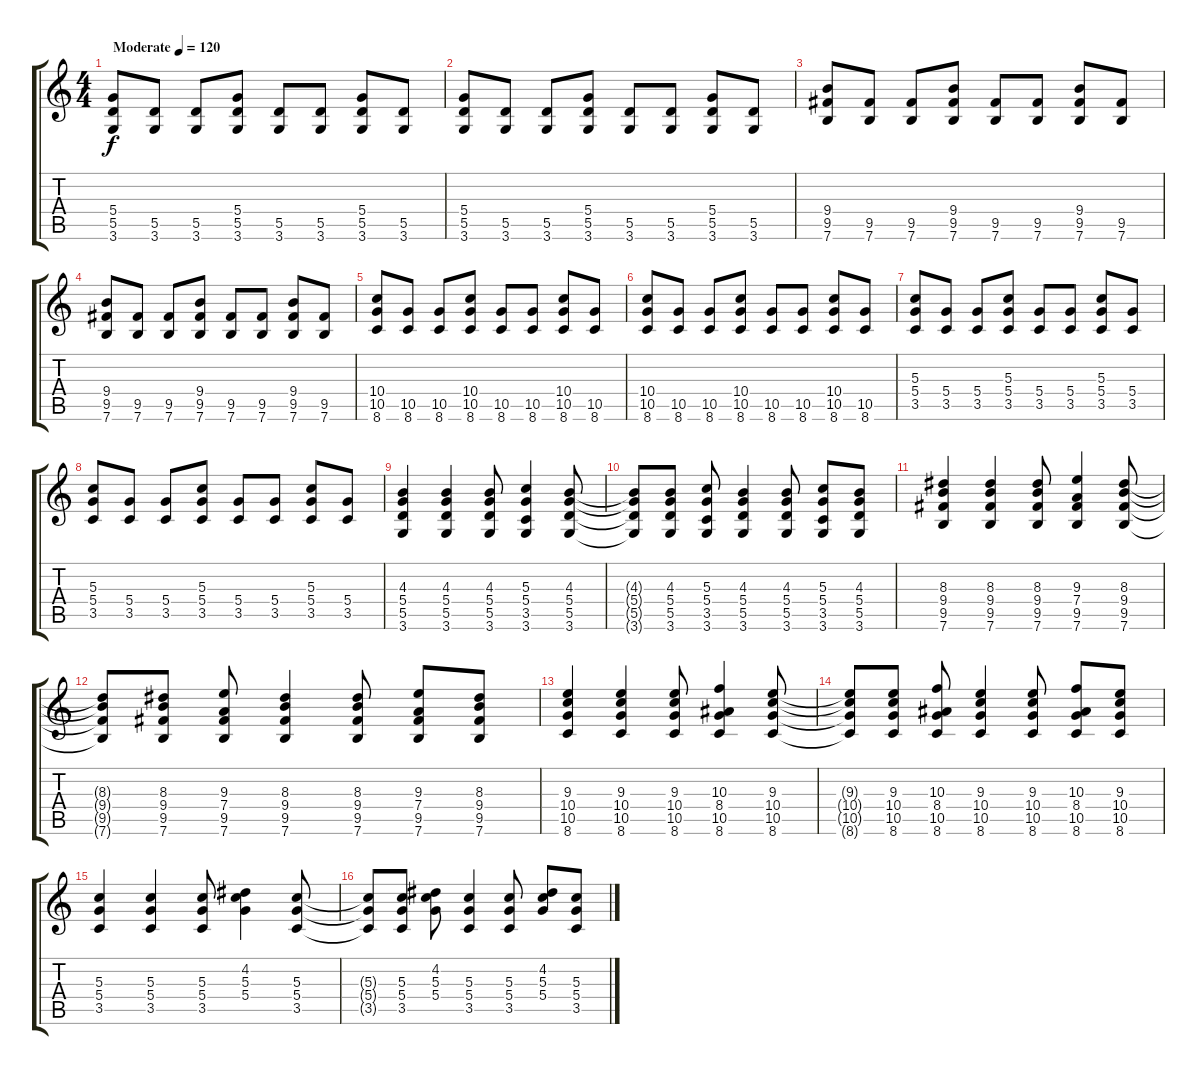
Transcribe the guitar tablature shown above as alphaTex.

\track "" {instrument overdrivenguitar}
\staff {score tabs}
\tuning (E4 B3 G3 D3 A2 E2) {hide}
\ts (4 4)
\tempo (120 "Moderate")
\clef g2
\ks c
(5.4 5.5 3.6).8{dy f instrument overdrivenguitar} (5.5 3.6).8 (5.5 3.6).8 (5.4 5.5 3.6).8 (5.5 3.6).8 (5.5 3.6).8 (5.4 5.5 3.6).8 (5.5 3.6).8 |
(5.4 5.5 3.6).8 (5.5 3.6).8 (5.5 3.6).8 (5.4 5.5 3.6).8 (5.5 3.6).8 (5.5 3.6).8 (5.4 5.5 3.6).8 (5.5 3.6).8 |
(9.4 9.5 7.6).8 (9.5 7.6).8 (9.5 7.6).8 (9.4 9.5 7.6).8 (9.5 7.6).8 (9.5 7.6).8 (9.4 9.5 7.6).8 (9.5 7.6).8 |
(9.4 9.5 7.6).8 (9.5 7.6).8 (9.5 7.6).8 (9.4 9.5 7.6).8 (9.5 7.6).8 (9.5 7.6).8 (9.4 9.5 7.6).8 (9.5 7.6).8 |
(10.4 10.5 8.6).8 (10.5 8.6).8 (10.5 8.6).8 (10.4 10.5 8.6).8 (10.5 8.6).8 (10.5 8.6).8 (10.4 10.5 8.6).8 (10.5 8.6).8 |
(10.4 10.5 8.6).8 (10.5 8.6).8 (10.5 8.6).8 (10.4 10.5 8.6).8 (10.5 8.6).8 (10.5 8.6).8 (10.4 10.5 8.6).8 (10.5 8.6).8 |
(5.3 5.4 3.5).8 (5.4 3.5).8 (5.4 3.5).8 (5.3 5.4 3.5).8 (5.4 3.5).8 (5.4 3.5).8 (5.3 5.4 3.5).8 (5.4 3.5).8 |
(5.3 5.4 3.5).8 (5.4 3.5).8 (5.4 3.5).8 (5.3 5.4 3.5).8 (5.4 3.5).8 (5.4 3.5).8 (5.3 5.4 3.5).8 (5.4 3.5).8 |
(4.3 5.4 5.5 3.6).4 (4.3 5.4 5.5 3.6).4 (4.3 5.4 5.5 3.6).8 (5.3 5.4 3.5 3.6).4 (4.3 5.4 5.5 3.6).8 |
(4.3{t} 5.4{t} 5.5{t} 3.6{t}).8 (4.3 5.4 5.5 3.6).8 (5.3 5.4 3.5 3.6).8 (4.3 5.4 5.5 3.6).4 (4.3 5.4 5.5 3.6).8 (5.3 5.4 3.5 3.6).8 (4.3 5.4 5.5 3.6).8 |
(8.3 9.4 9.5 7.6).4 (8.3 9.4 9.5 7.6).4 (8.3 9.4 9.5 7.6).8 (9.3 7.4 9.5 7.6).4 (8.3 9.4 9.5 7.6).8 |
(8.3{t} 9.4{t} 9.5{t} 7.6{t}).8 (8.3 9.4 9.5 7.6).8 (9.3 7.4 9.5 7.6).8 (8.3 9.4 9.5 7.6).4 (8.3 9.4 9.5 7.6).8 (9.3 7.4 9.5 7.6).8 (8.3 9.4 9.5 7.6).8 |
(9.3 10.4 10.5 8.6).4 (9.3 10.4 10.5 8.6).4 (9.3 10.4 10.5 8.6).8 (10.3 8.4 10.5 8.6).4 (9.3 10.4 10.5 8.6).8 |
(9.3{t} 10.4{t} 10.5{t} 8.6{t}).8 (9.3 10.4 10.5 8.6).8 (10.3 8.4 10.5 8.6).8 (9.3 10.4 10.5 8.6).4 (9.3 10.4 10.5 8.6).8 (10.3 8.4 10.5 8.6).8 (9.3 10.4 10.5 8.6).8 |
(5.3 5.4 3.5).4 (5.3 5.4 3.5).4 (5.3 5.4 3.5).8 (4.2 5.3 5.4).4 (5.3 5.4 3.5).8 |
(5.3{t} 5.4{t} 3.5{t}).8 (5.3 5.4 3.5).8 (4.2 5.3 5.4).8 (5.3 5.4 3.5).4 (5.3 5.4 3.5).8 (4.2 5.3 5.4).8 (5.3 5.4 3.5).8
